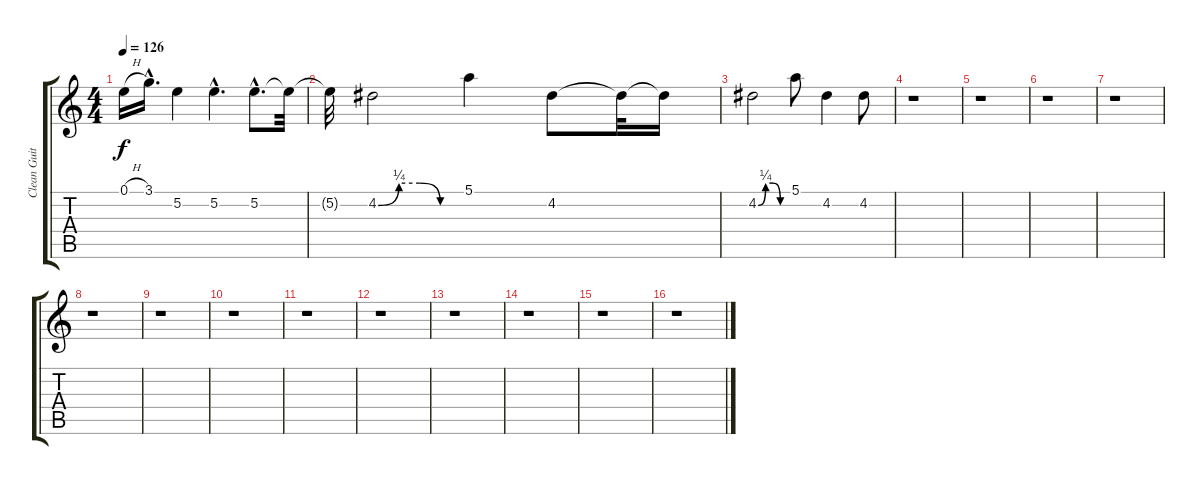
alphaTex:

\track ("Clean Guitar" "Clean Guit") {instrument electricguitarclean}
\staff {score tabs}
\tuning (E4 B3 G3 D3 A2 E2) {hide}
\ts (4 4)
\tempo 126
\clef g2
\ks c
0.1{h}.16{dy f} 3.1{hac}.16{d} 5.2.4 5.2{hac}.4{d} 5.2{hac}.8{d} 5.2{t}.32 |
5.2{t}.32 4.2{be (custom 0 0 15 1 30 1 45 0 60 0)}.2 5.1.4 4.2.8 4.2{t}.32 4.2{t}.16 |
4.2{be (custom 0 0 15 1 30 1 45 0 60 0)}.2 5.1.8 4.2.4 4.2.8 |
r.1 |
r.1 |
r.1 |
r.1 |
r.1 |
r.1 |
r.1 |
r.1 |
r.1 |
r.1 |
r.1 |
r.1 |
r.1
